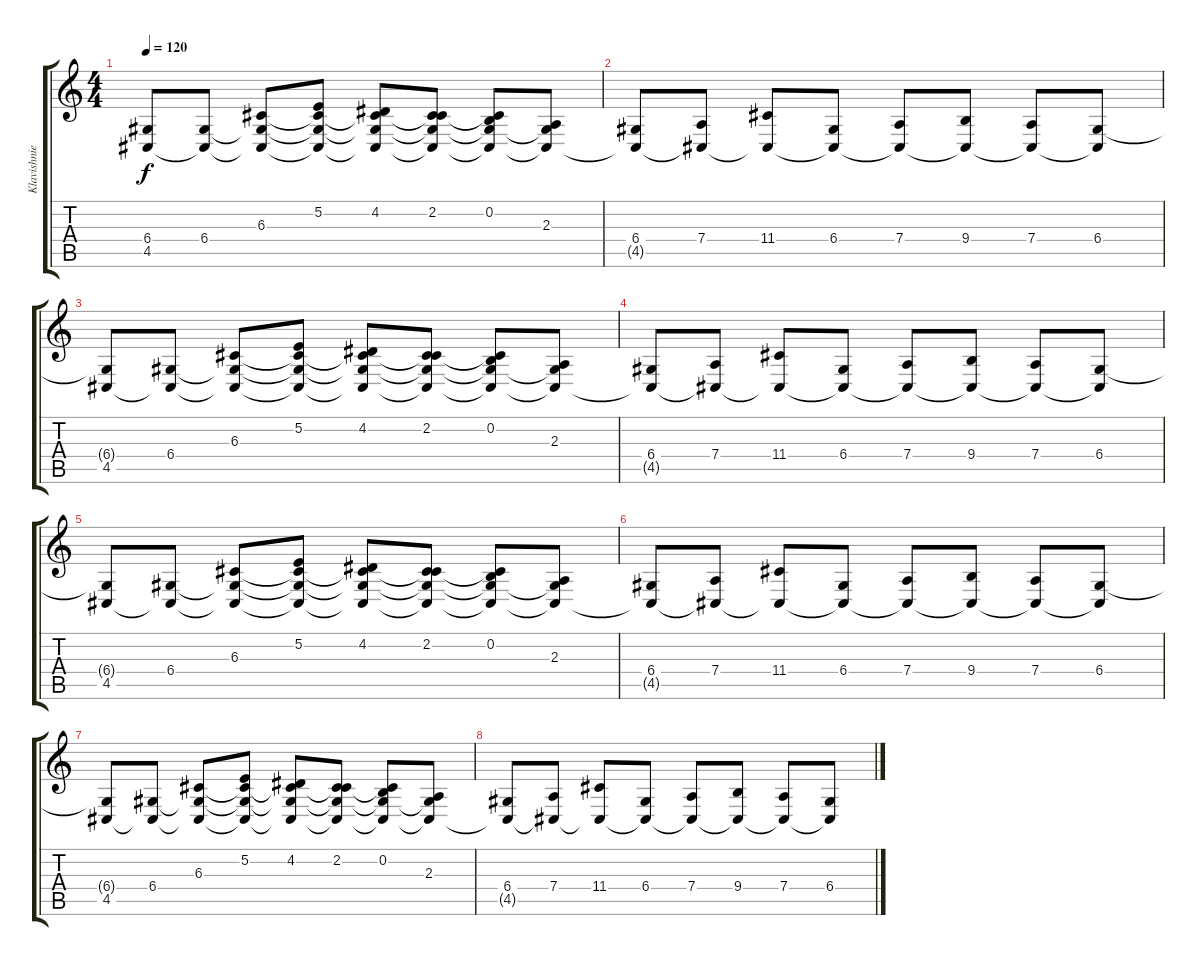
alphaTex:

\track ("Klavishnie" "Klavishnie") {instrument churchorgan}
\staff {score tabs}
\tuning (E4 B3 G3 D3 A2 E2) {hide}
\ts (4 4)
\tempo 120
\clef g2
\ks c
(6.4{t} 4.5).8{dy f} (6.4 4.5{t}).8 (6.3 6.4{t} 4.5{t}).8 (5.2 6.3{t} 6.4{t} 4.5{t}).8 (4.2 6.3{t} 6.4{t} 4.5{t}).8 (2.2 6.3{t} 6.4{t} 4.5{t}).8 (0.2 6.3{t} 6.4{t} 4.5{t}).8 (2.3 6.4{t} 4.5{t}).8 |
(6.4 4.5{t}).8 (7.4 4.5{t}).8 (11.4 4.5{t}).8 (6.4 4.5{t}).8 (7.4 4.5{t}).8 (9.4 4.5{t}).8 (7.4 4.5{t}).8 (6.4 4.5{t}).8 |
(6.4{t} 4.5).8 (6.4 4.5{t}).8 (6.3 6.4{t} 4.5{t}).8 (5.2 6.3{t} 6.4{t} 4.5{t}).8 (4.2 6.3{t} 6.4{t} 4.5{t}).8 (2.2 6.3{t} 6.4{t} 4.5{t}).8 (0.2 6.3{t} 6.4{t} 4.5{t}).8 (2.3 6.4{t} 4.5{t}).8 |
(6.4 4.5{t}).8 (7.4 4.5{t}).8 (11.4 4.5{t}).8 (6.4 4.5{t}).8 (7.4 4.5{t}).8 (9.4 4.5{t}).8 (7.4 4.5{t}).8 (6.4 4.5{t}).8 |
(6.4{t} 4.5).8 (6.4 4.5{t}).8 (6.3 6.4{t} 4.5{t}).8 (5.2 6.3{t} 6.4{t} 4.5{t}).8 (4.2 6.3{t} 6.4{t} 4.5{t}).8 (2.2 6.3{t} 6.4{t} 4.5{t}).8 (0.2 6.3{t} 6.4{t} 4.5{t}).8 (2.3 6.4{t} 4.5{t}).8 |
(6.4 4.5{t}).8 (7.4 4.5{t}).8 (11.4 4.5{t}).8 (6.4 4.5{t}).8 (7.4 4.5{t}).8 (9.4 4.5{t}).8 (7.4 4.5{t}).8 (6.4 4.5{t}).8 |
(6.4{t} 4.5).8 (6.4 4.5{t}).8 (6.3 6.4{t} 4.5{t}).8 (5.2 6.3{t} 6.4{t} 4.5{t}).8 (4.2 6.3{t} 6.4{t} 4.5{t}).8 (2.2 6.3{t} 6.4{t} 4.5{t}).8 (0.2 6.3{t} 6.4{t} 4.5{t}).8 (2.3 6.4{t} 4.5{t}).8 |
(6.4 4.5{t}).8 (7.4 4.5{t}).8 (11.4 4.5{t}).8 (6.4 4.5{t}).8 (7.4 4.5{t}).8 (9.4 4.5{t}).8 (7.4 4.5{t}).8 (6.4 4.5{t}).8
